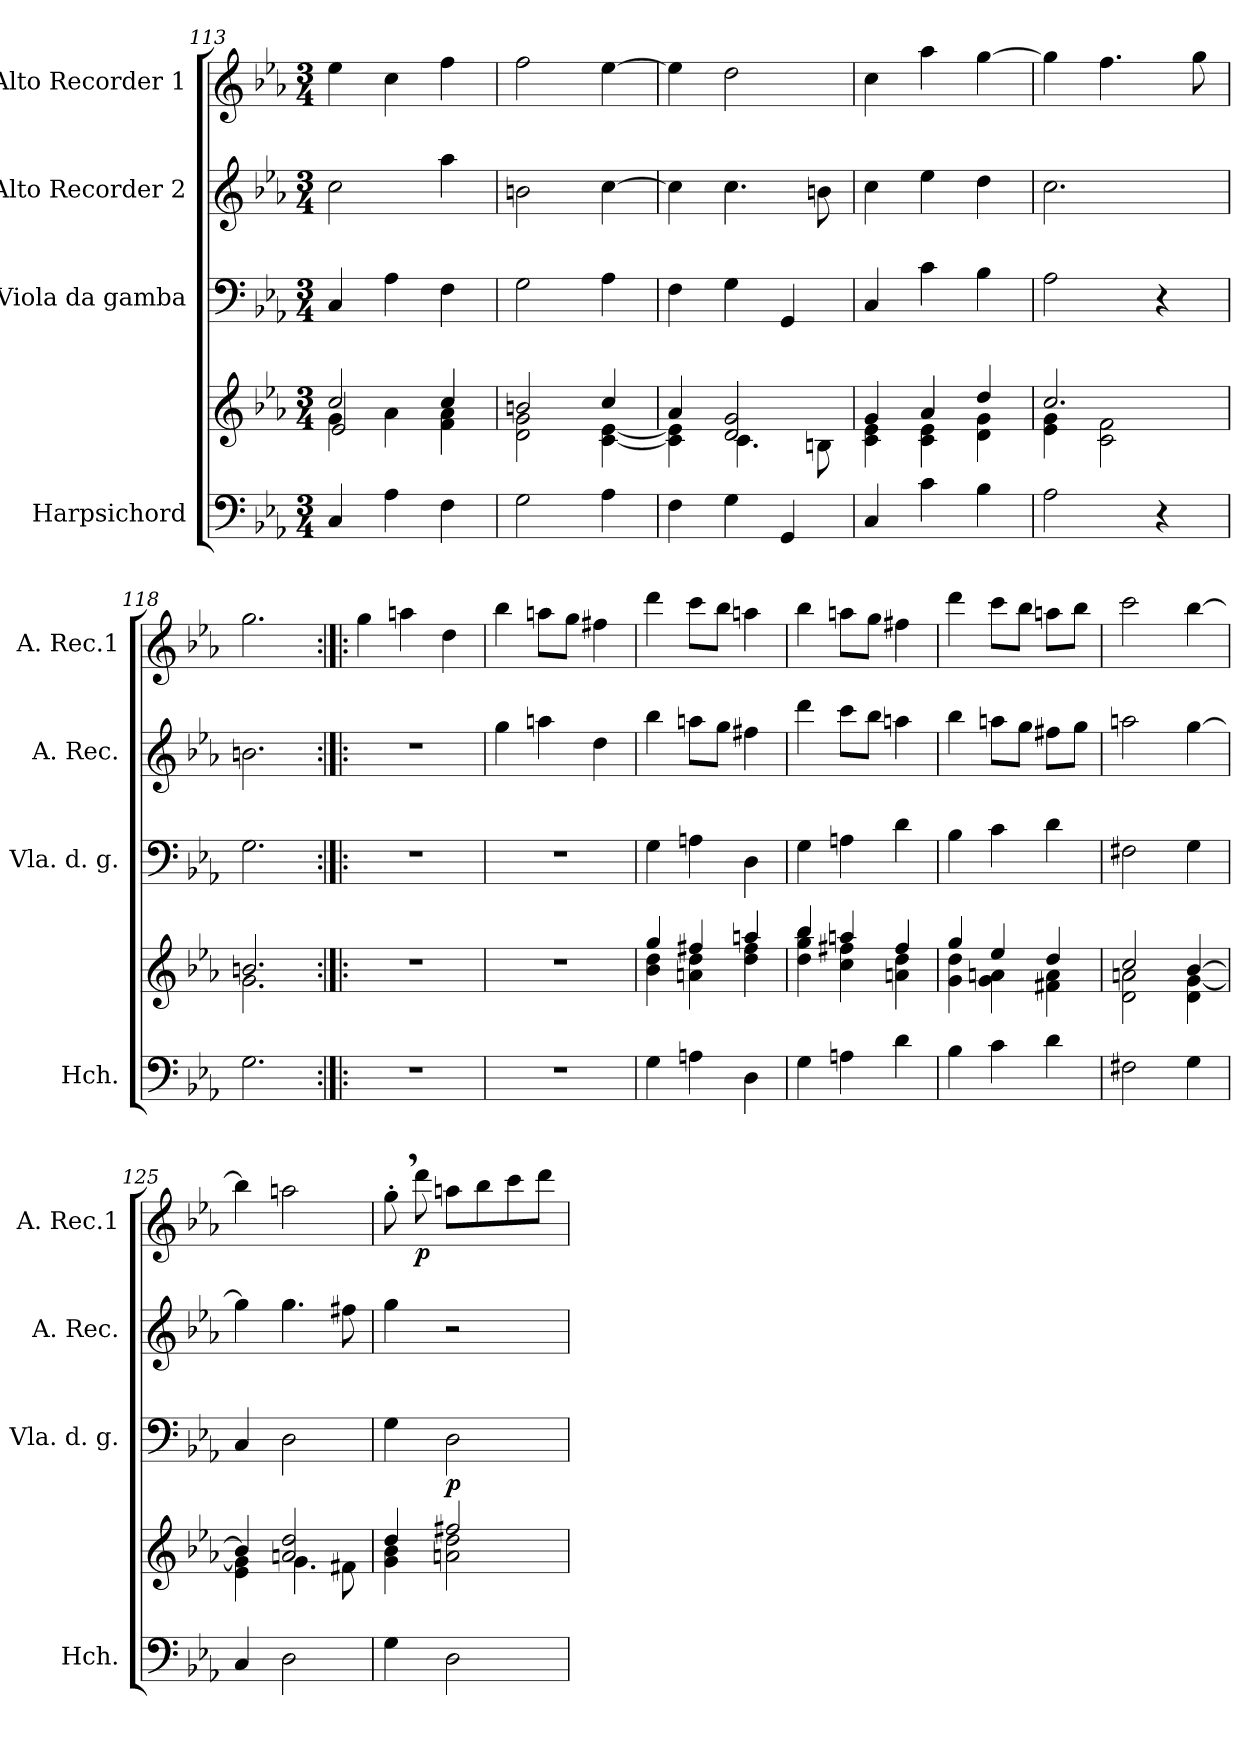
**kern	**kern	**kern	**dynam	**kern	**dynam	**kern	**dynam
*part4	*part4	*part3	*part3	*part2	*part2	*part1	*part1
*staff5	*staff4	*staff3	*staff3	*staff2	*staff2	*staff1	*staff1
*I"Harpsichord	*	*I"Viola da gamba	*	*I"Alto Recorder 2	*	*I"Alto Recorder 1	*
*I'Hch.	*	*I'Vla. d. g.	*	*I'A. Rec.	*	*I'A. Rec.1	*
*clefF4	*clefG2	*clefF4	*	*clefG2	*	*clefG2	*
*k[b-e-a-]	*k[b-e-a-]	*k[b-e-a-]	*	*k[b-e-a-]	*	*k[b-e-a-]	*
*M3/4	*M3/4	*M3/4	*	*M3/4	*	*M3/4	*
=113	=113	=113	=113	=113	=113	=113	=113
*	*^	*	*	*	*	*	*
*	*	*^	*	*	*	*	*	*
4C/	2cc/	4g\	2e-/	4C/	.	2cc\	.	4ee-\	.
4A-\	.	4a-\	.	4A-\	.	.	.	4cc\	.
4F\	4cc/	4f\ 4a-\	4ryy	4F\	.	4aa-\	.	4ff\	.
*	*	*v	*v	*	*	*	*	*	*
=114	=114	=114	=114	=114	=114	=114	=114	=114
2G\	2bn/	2d\ 2g\	2G\	.	2bn\	.	2ff\	.
4A-\	4cc/	[4c\ [4e-\	4A-\	.	[4cc\	.	[4ee-\	.
=115	=115	=115	=115	=115	=115	=115	=115	=115
4F\	4a-/	4c\] 4e-\]	4F\	.	4cc\]	.	4ee-\]	.
4G\	2d/ 2g/	4.c\	4G\	.	4.cc\	.	2dd\	.
4GG/	.	.	4GG/	.	.	.	.	.
.	.	8Bn\	.	.	8bn\	.	.	.
=116	=116	=116	=116	=116	=116	=116	=116	=116
4C/	4g/	4c\ 4e-\	4C/	.	4cc\	.	4cc\	.
4c\	4a-/	4c\ 4e-\	4c\	.	4ee-\	.	4aa-\	.
4B-\	4dd/	4d\ 4g\	4B-\	.	4dd\	.	[4gg\	.
=117	=117	=117	=117	=117	=117	=117	=117	=117
2A-\	2.cc/	4e-\ 4g\	2A-\	.	2.cc\	.	4gg\]	.
.	.	2c\ 2f\	.	.	.	.	4.ff\	.
4r	.	.	4r	.	.	.	.	.
.	.	.	.	.	.	.	8gg\	.
=118	=118	=118	=118	=118	=118	=118	=118	=118
2.G\	2.bn/	2.g\	2.G\	.	2.bn\	.	2.gg\	.
!!LO:LB:g=z
=119:|!|:	=119:|!|:	=119:|!|:	=119:|!|:	=119:|!|:	=119:|!|:	=119:|!|:	=119:|!|:	=119:|!|:
!	!	!	!	!	!	!	!	!LO:DY:b
*	*v	*v	*	*	*	*	*	*
2.r	2.r	2.r	.	2.r	.	4gg\	other-dynamics
.	.	.	.	.	.	4aan\	.
.	.	.	.	.	.	4dd\	.
=120	=120	=120	=120	=120	=120	=120	=120
!	!	!	!	!	!LO:DY:b	!	!
2.r	2.r	2.r	.	4gg\	other-dynamics	4bb-\	.
.	.	.	.	4aan\	.	8aan\L	.
.	.	.	.	.	.	8gg\J	.
.	.	.	.	4dd\	.	4ff#X\	.
=121	=121	=121	=121	=121	=121	=121	=121
*	*^	*	*	*	*	*	*
!	!	!	!	!LO:DY:b	!	!	!	!
4G\	4gg/	4b-\ 4dd\	4G\	other-dynamics	4bb-\	.	4ddd\	.
4An\	4ff#X/	4an\ 4dd\	4An\	.	8aan\L	.	8ccc\L	.
.	.	.	.	.	8gg\J	.	8bb-\J	.
4D\	4aan/	4dd\ 4ff#\	4D\	.	4ff#X\	.	4aan\	.
=122	=122	=122	=122	=122	=122	=122	=122	=122
4G\	4bb-/	4dd\ 4gg\ 4bb-\	4G\	.	4ddd\	.	4bb-\	.
4An\	4aan/	4cc\ 4ff#X\	4An\	.	8ccc\L	.	8aan\L	.
.	.	.	.	.	8bb-\J	.	8gg\J	.
4d\	4ff#/	4an\ 4dd\	4d\	.	4aan\	.	4ff#X\	.
=123	=123	=123	=123	=123	=123	=123	=123	=123
4B-\	4gg/	4g\ 4dd\	4B-\	.	4bb-\	.	4ddd\	.
4c\	4ee-/	4g\ 4an\	4c\	.	8aan\L	.	8ccc\L	.
.	.	.	.	.	8gg\J	.	8bb-\J	.
4d\	4dd/	4f#X\ 4a\	4d\	.	8ff#X\L	.	8aan\L	.
.	.	.	.	.	8gg\J	.	8bb-\J	.
=124	=124	=124	=124	=124	=124	=124	=124	=124
2F#X\	2cc/	2d\ 2an\	2F#X\	.	2aan\	.	2ccc\	.
4G\	[4b-/	4d\ [4g\	4G\	.	[4gg\	.	[4bb-\	.
=125	=125	=125	=125	=125	=125	=125	=125	=125
4C/	4b-/]	4e-\ 4g\]	4C/	.	4gg\]	.	4bb-\]	.
2D\	2an/ 2dd/	4.g\	2D\	.	4.gg\	.	2aan\	.
.	.	8f#X\	.	.	8ff#X\	.	.	.
=126	=126	=126	=126	=126	=126	=126	=126	=126
4G\	4dd/	4g\ 4b-\	4G\	.	4gg\	.	8gg',\	.
!	!	!	!	!	!	!	!	!LO:DY:b
.	.	.	.	.	.	.	8ddd\	p
!	!	!	!	!LO:DY:b	!	!	!	!
2D\	2ff#X/	2an\ 2dd\	2D\	p	2r	.	8aan\L	.
.	.	.	.	.	.	.	8bb-\	.
.	.	.	.	.	.	.	8ccc\	.
.	.	.	.	.	.	.	8ddd\J	.
*	*v	*v	*	*	*	*	*	*
=	=	=	=	=	=	=	=
*-	*-	*-	*-	*-	*-	*-	*-
